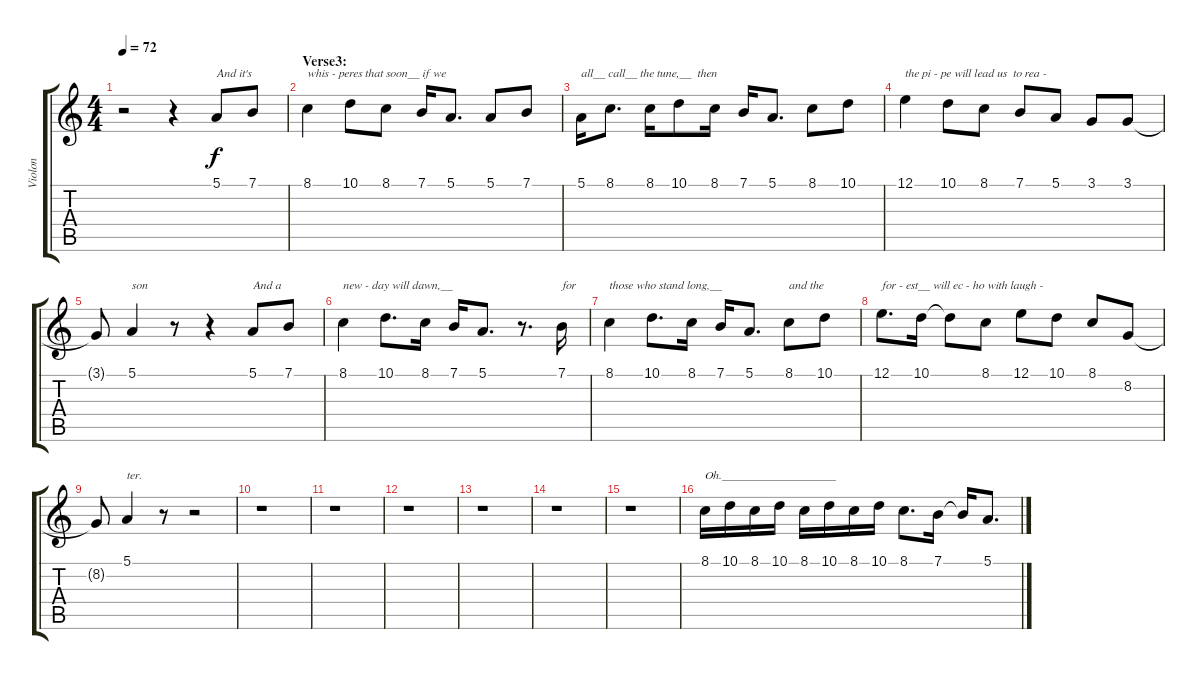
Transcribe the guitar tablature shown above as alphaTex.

\track ("Violon" "Violon") {instrument viola}
\staff {score tabs}
\tuning (E4 B3 G3 D3 A2 E2) {hide}
\ts (4 4)
\tempo 72
\clef g2
\ks c
r.2{dy f} r.4 5.1.8{txt "And it's"} 7.1.8 |
\section ("" "Verse3:")
8.1.4{txt "whis - peres that soon__ if we"} 10.1.8 8.1.8 7.1.16 5.1.8{d} 5.1.8 7.1.8 |
5.1.16{txt "all__ call__ the tune,__  then"} 8.1.8{d} 8.1.16 10.1.8 8.1.16 7.1.16 5.1.8{d} 8.1.8 10.1.8 |
12.1.4{txt "the pi - pe will lead us  to rea - "} 10.1.8 8.1.8 7.1.8 5.1.8 3.1.8 3.1.8 |
3.1{t}.8 5.1.4{txt "son"} r.8 r.4 5.1.8{txt "And a"} 7.1.8 |
8.1.4{txt "new - day will dawn,__"} 10.1.8{d} 8.1.16 7.1.16 5.1.8{d} r.8{d} 7.1.16{txt "for"} |
8.1.4{txt "those who stand long,__"} 10.1.8{d} 8.1.16 7.1.16 5.1.8{d} 8.1.8{txt "and the"} 10.1.8 |
12.1.8{d txt "for - est__ will ec - ho with laugh -"} 10.1.16 10.1{t}.8 8.1.8 12.1.8 10.1.8 8.1.8 8.2.8 |
8.2{t}.8 5.1.4{txt "ter."} r.8 r.2 |
r.1 |
r.1 |
r.1 |
r.1 |
r.1 |
r.1 |
8.1.16{txt "Oh.___________________"} 10.1.16 8.1.16 10.1.16 8.1.16 10.1.16 8.1.16 10.1.16 8.1.8{d} 7.1.16 7.1{t}.16 5.1.8{d}
